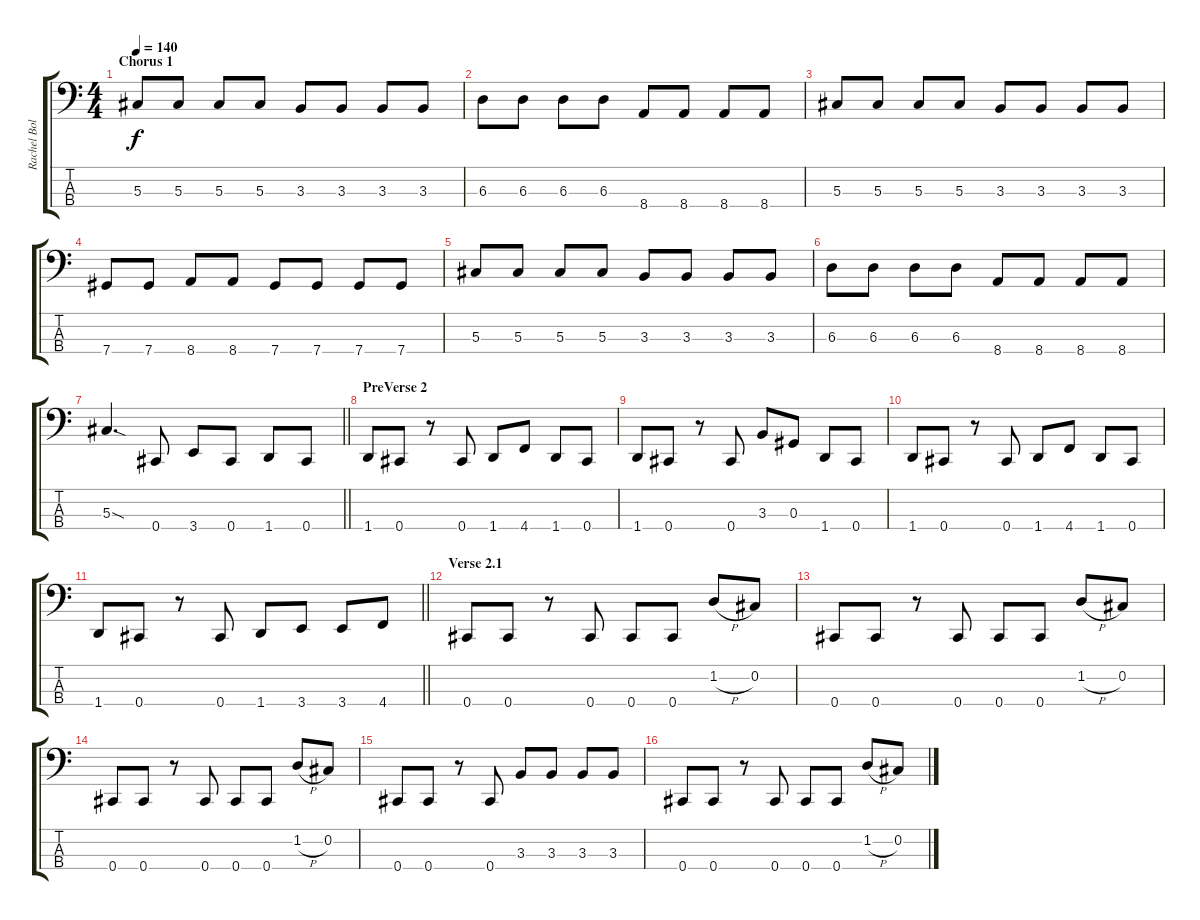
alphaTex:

\track ("Rachel Bolan" "Rachel Bol") {instrument electricbasspick}
\staff {score tabs}
\tuning (Gb2 Db2 Ab1 Db1) {hide}
\ts (4 4)
\section ("" "Chorus 1")
\tempo 140
\clef f4
\ks c
5.3.8{dy f} 5.3.8 5.3.8 5.3.8 3.3.8 3.3.8 3.3.8 3.3.8 |
6.3.8 6.3.8 6.3.8 6.3.8 8.4.8 8.4.8 8.4.8 8.4.8 |
5.3.8 5.3.8 5.3.8 5.3.8 3.3.8 3.3.8 3.3.8 3.3.8 |
7.4.8 7.4.8 8.4.8 8.4.8 7.4.8 7.4.8 7.4.8 7.4.8 |
5.3.8 5.3.8 5.3.8 5.3.8 3.3.8 3.3.8 3.3.8 3.3.8 |
6.3.8 6.3.8 6.3.8 6.3.8 8.4.8 8.4.8 8.4.8 8.4.8 |
\barLineRight lightlight
5.3{sod}.4{d} 0.4.8 3.4.8 0.4.8 1.4.8 0.4.8 |
\section ("" "PreVerse 2")
1.4.8 0.4.8 r.8 0.4.8 1.4.8 4.4.8 1.4.8 0.4.8 |
1.4.8 0.4.8 r.8 0.4.8 3.3.8 0.3.8 1.4.8 0.4.8 |
1.4.8 0.4.8 r.8 0.4.8 1.4.8 4.4.8 1.4.8 0.4.8 |
\barLineRight lightlight
1.4.8 0.4.8 r.8 0.4.8 1.4.8 3.4.8 3.4.8 4.4.8 |
\section ("" "Verse 2.1")
0.4.8{volume 13} 0.4.8 r.8 0.4.8 0.4.8 0.4.8 1.2{h}.8 0.2.8 |
0.4.8 0.4.8 r.8 0.4.8 0.4.8 0.4.8 1.2{h}.8 0.2.8 |
0.4.8 0.4.8 r.8 0.4.8 0.4.8 0.4.8 1.2{h}.8 0.2.8 |
0.4.8 0.4.8 r.8 0.4.8 3.3.8 3.3.8 3.3.8 3.3.8 |
0.4.8 0.4.8 r.8 0.4.8 0.4.8 0.4.8 1.2{h}.8 0.2.8
